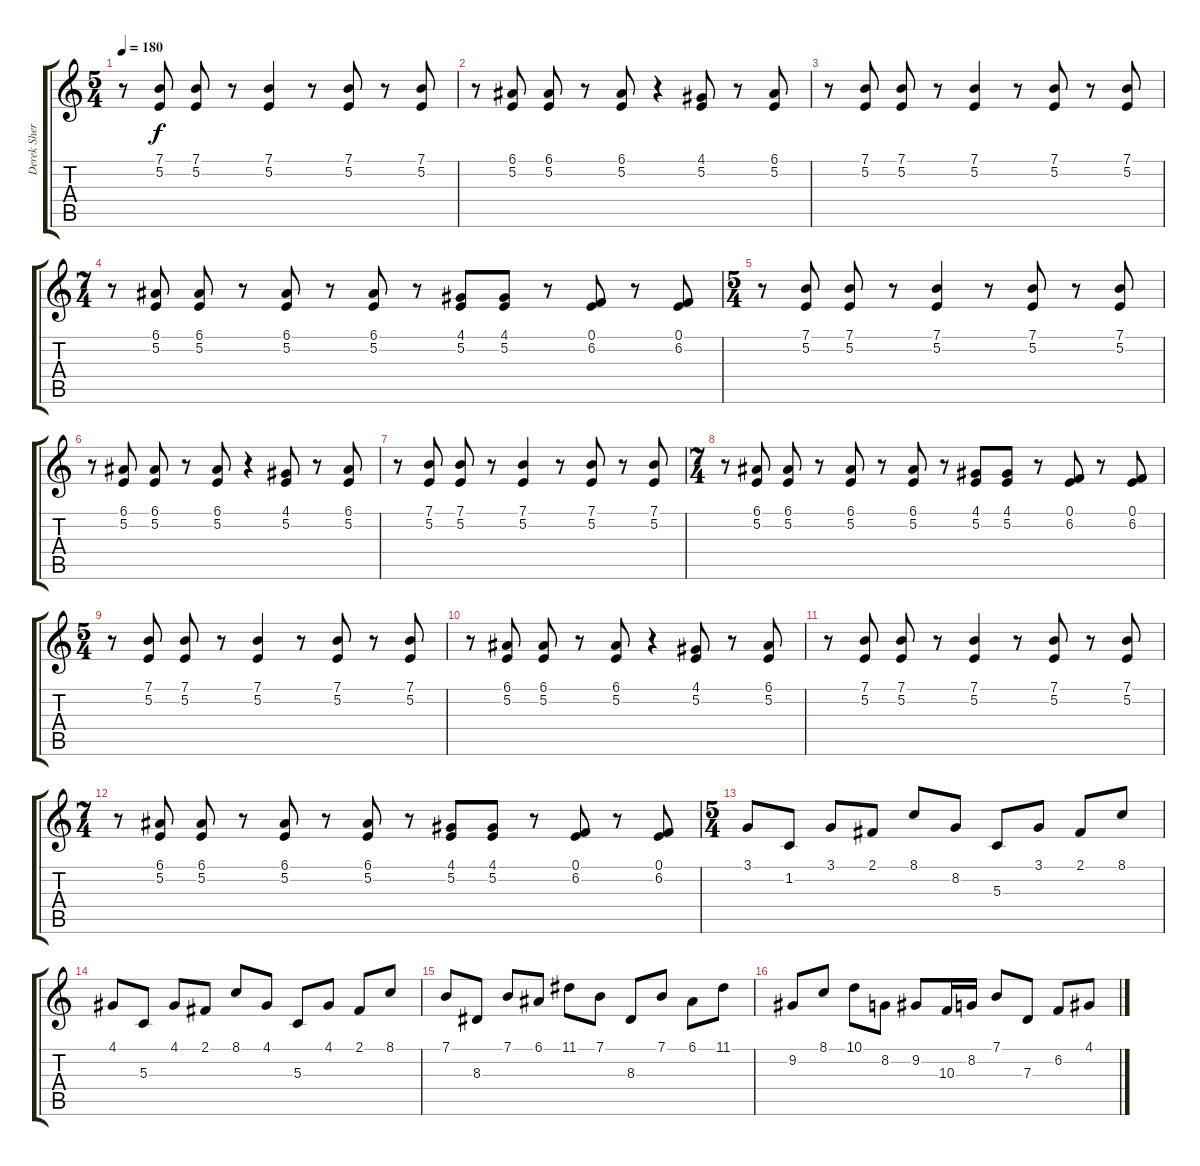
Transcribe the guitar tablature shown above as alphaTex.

\track ("Derek Sherinian" "Derek Sher") {instrument rockorgan}
\staff {score tabs}
\tuning (E4 B3 G3 D3 A2 E2) {hide}
\ts (5 4)
\tempo 180
\clef g2
\ks c
r.8{dy f} (7.1 5.2).8 (7.1 5.2).8 r.8 (7.1 5.2).4 r.8 (7.1 5.2).8 r.8 (7.1 5.2).8 |
r.8 (6.1 5.2).8 (6.1 5.2).8 r.8 (6.1 5.2).8 r.4 (4.1 5.2).8 r.8 (6.1 5.2).8 |
r.8 (7.1 5.2).8 (7.1 5.2).8 r.8 (7.1 5.2).4 r.8 (7.1 5.2).8 r.8 (7.1 5.2).8 |
\ts (7 4)
r.8 (6.1 5.2).8 (6.1 5.2).8 r.8 (6.1 5.2).8 r.8 (6.1 5.2).8 r.8 (4.1 5.2).8 (4.1 5.2).8 r.8 (0.1 6.2).8 r.8 (0.1 6.2).8 |
\ts (5 4)
r.8 (7.1 5.2).8 (7.1 5.2).8 r.8 (7.1 5.2).4 r.8 (7.1 5.2).8 r.8 (7.1 5.2).8 |
r.8 (6.1 5.2).8 (6.1 5.2).8 r.8 (6.1 5.2).8 r.4 (4.1 5.2).8 r.8 (6.1 5.2).8 |
r.8 (7.1 5.2).8 (7.1 5.2).8 r.8 (7.1 5.2).4 r.8 (7.1 5.2).8 r.8 (7.1 5.2).8 |
\ts (7 4)
r.8 (6.1 5.2).8 (6.1 5.2).8 r.8 (6.1 5.2).8 r.8 (6.1 5.2).8 r.8 (4.1 5.2).8 (4.1 5.2).8 r.8 (0.1 6.2).8 r.8 (0.1 6.2).8 |
\ts (5 4)
r.8 (7.1 5.2).8 (7.1 5.2).8 r.8 (7.1 5.2).4 r.8 (7.1 5.2).8 r.8 (7.1 5.2).8 |
r.8 (6.1 5.2).8 (6.1 5.2).8 r.8 (6.1 5.2).8 r.4 (4.1 5.2).8 r.8 (6.1 5.2).8 |
r.8 (7.1 5.2).8 (7.1 5.2).8 r.8 (7.1 5.2).4 r.8 (7.1 5.2).8 r.8 (7.1 5.2).8 |
\ts (7 4)
r.8 (6.1 5.2).8 (6.1 5.2).8 r.8 (6.1 5.2).8 r.8 (6.1 5.2).8 r.8 (4.1 5.2).8 (4.1 5.2).8 r.8 (0.1 6.2).8 r.8 (0.1 6.2).8 |
\ts (5 4)
3.1.8 1.2.8 3.1.8 2.1.8 8.1.8 8.2.8 5.3.8 3.1.8 2.1.8 8.1.8 |
4.1.8 5.3.8 4.1.8 2.1.8 8.1.8 4.1.8 5.3.8 4.1.8 2.1.8 8.1.8 |
7.1.8 8.3.8 7.1.8 6.1.8 11.1.8 7.1.8 8.3.8 7.1.8 6.1.8 11.1.8 |
9.2.8 8.1.8 10.1.8 8.2.8 9.2.8 10.3.16 8.2.16 7.1.8 7.3.8 6.2.8 4.1.8
